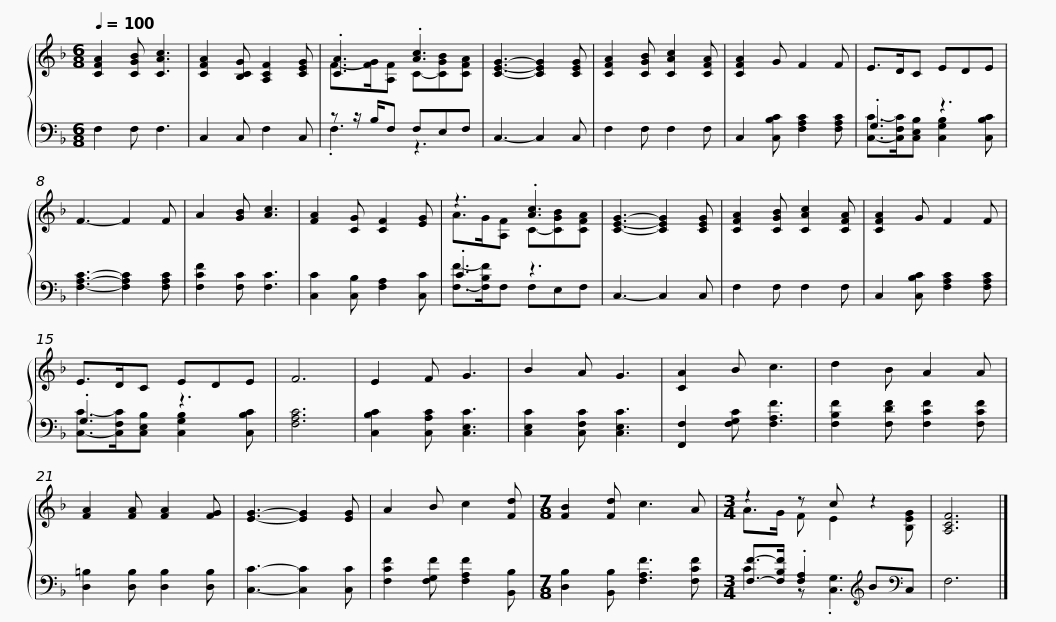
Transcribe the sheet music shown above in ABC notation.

X:1
%%score { ( 1 3 ) | ( 2 4 ) }
L:1/8
Q:1/4=100
M:6/8
I:linebreak $
K:F
V:1 treble
V:3 treble
V:2 bass
V:4 bass
V:1
 [CFA]2 [CGB] [CAc]3 | [CFA]2 [B,CG] [A,CF]2 [CEG] | .[CA]3 .[Ac]3 | [CEG]3- [CEG]2 [CEG] | [CFA]2 [CGB] [CAc]2 [CFA] | %5
 [CFA]2 G F2 F |$ E>DC EDE | F3- F2 F | A2 [GB] [Ac]3 | [FA]2 [CG] [CF]2 [EG] | %10
 z3 .[Ac]3 | [CEG]3- [CEG]2 [CEG] | [CFA]2 [CGB] [CAc]2 [CFA] |$ [CFA]2 G F2 F | E>DC EDE | %15
 F6 | E2 F G3 | B2 A G3 | [CA]2 B c3 | d2 B A2 A | %20
 [FA]2 [FA] [FA]2 [FG] |$ [EG]3- [EG]2 [EG] | A2 B c2 [Fd] |[M:7/8] [FB]2 [Fd] c3 A |[M:3/4] z2 z c z2 | %25
 [A,CF]6 |] %26
V:2
 F,2 F, F,3 | C,2 C, F,2 C, | z z/ B,/F, F,E,F, | C,3- C,2 C, | F,2 F, F,2 F, | %5
 C,2 [C,B,C] [F,A,C]2 [F,A,C] |$ .G,3 z3 | [F,A,C]3- [F,A,C]2 [F,A,C] | [F,CF]2 [F,C] [F,C]3 | [C,C]2 [C,B,] [F,A,]2 [C,C] | %10
 .C3 z3 | C,3- C,2 C, | F,2 F, F,2 F, |$ C,2 [C,B,C] [F,A,C]2 [F,A,C] | .G,3 z3 | %15
 [F,A,C]6 | [C,B,C]2 [C,A,C] [C,E,C]3 | [C,E,C]2 [C,F,C] [C,E,C]3 | [F,,F,]2 [F,G,C] [F,A,F]3 | [F,B,F]2 [F,DF] [F,CF]2 [F,CF] | %20
 [D,=B,]2 [D,B,] [D,B,]2 [D,B,] |$ [C,C]3- [C,C]2 [C,C] | [F,CF]2 [F,G,F] [F,A,F]2 [B,,B,] |[M:7/8] [D,B,]2 [B,,B,] [F,A,F]3 [F,CF] |[M:3/4] [F,F]->[F,B,F] .[F,A,]2[K:treble] B[K:bass]C, | %25
 F,6 |] %26
V:3
 x6 | x6 | F->[FG][A,F] C-[CGB][CFA] | x6 | x6 | %5
 x6 |$ x6 | x6 | x6 | x6 | %10
 A>G[A,F] C-[CGB][CFA] | x6 | x6 |$ x6 | x6 | %15
 x6 | x6 | x6 | x6 | x6 | %20
 x6 |$ x6 | x6 |[M:7/8] x7 |[M:3/4] A>G F E2 [B,EG] | %25
 x6 |] %26
V:4
 x6 | x6 | .F,3 z3 | x6 | x6 | %5
 x6 |$ [C,C]->[C,F,C][C,E,B,] [C,G,B,]2 [C,B,C] | x6 | x6 | x6 | %10
 [F,F]->[F,B,F]F, F,E,F, | x6 | x6 |$ x6 | [C,C]->[C,F,C][C,E,B,] [C,G,B,]2 [C,B,C] | %15
 x6 | x6 | x6 | x6 | x6 | %20
 x6 |$ x6 | x6 |[M:7/8] x7 |[M:3/4] C2 z .[C,G,]3[K:treble][K:bass] | %25
 x6 |] %26
